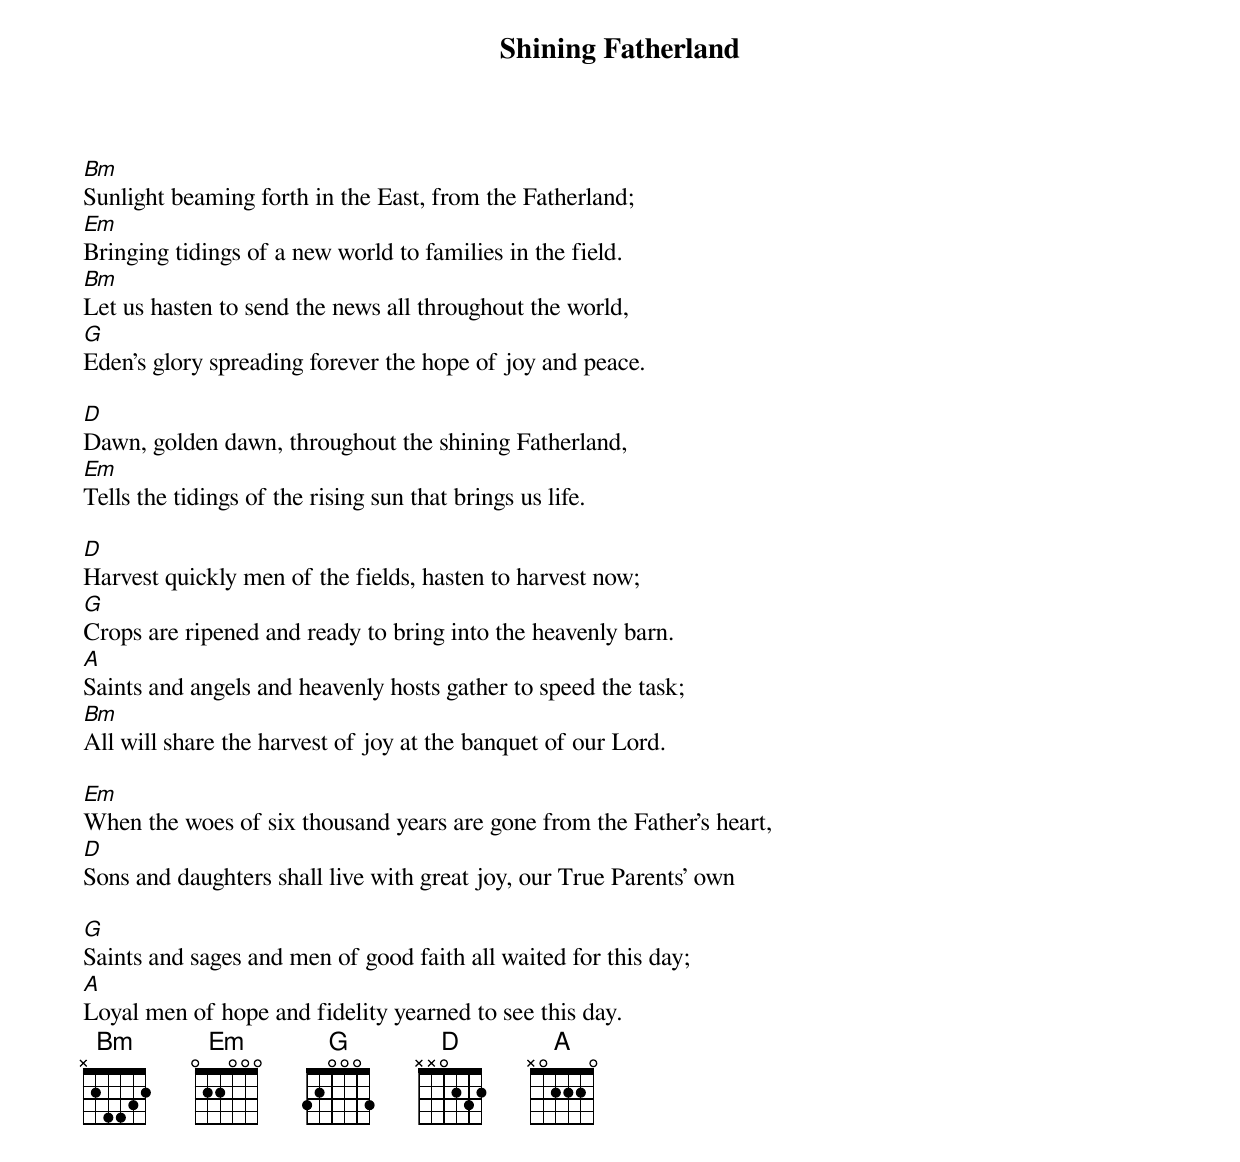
{title: Shining Fatherland}
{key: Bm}

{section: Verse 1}
[Bm]Sunlight beaming forth in the East, from the Fatherland;
[Em]Bringing tidings of a new world to families in the field.
[Bm]Let us hasten to send the news all throughout the world,
[G]Eden's glory spreading forever the hope of joy and peace.

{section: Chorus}
[D]Dawn, golden dawn, throughout the shining Fatherland,
[Em]Tells the tidings of the rising sun that brings us life.

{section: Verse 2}
[D]Harvest quickly men of the fields, hasten to harvest now;
[G]Crops are ripened and ready to bring into the heavenly barn.
[A]Saints and angels and heavenly hosts gather to speed the task;
[Bm]All will share the harvest of joy at the banquet of our Lord.

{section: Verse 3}
[Em]When the woes of six thousand years are gone from the Father's heart,
[D]Sons and daughters shall live with great joy, our True Parents' own

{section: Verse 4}
[G]Saints and sages and men of good faith all waited for this day;
[A]Loyal men of hope and fidelity yearned to see this day.
